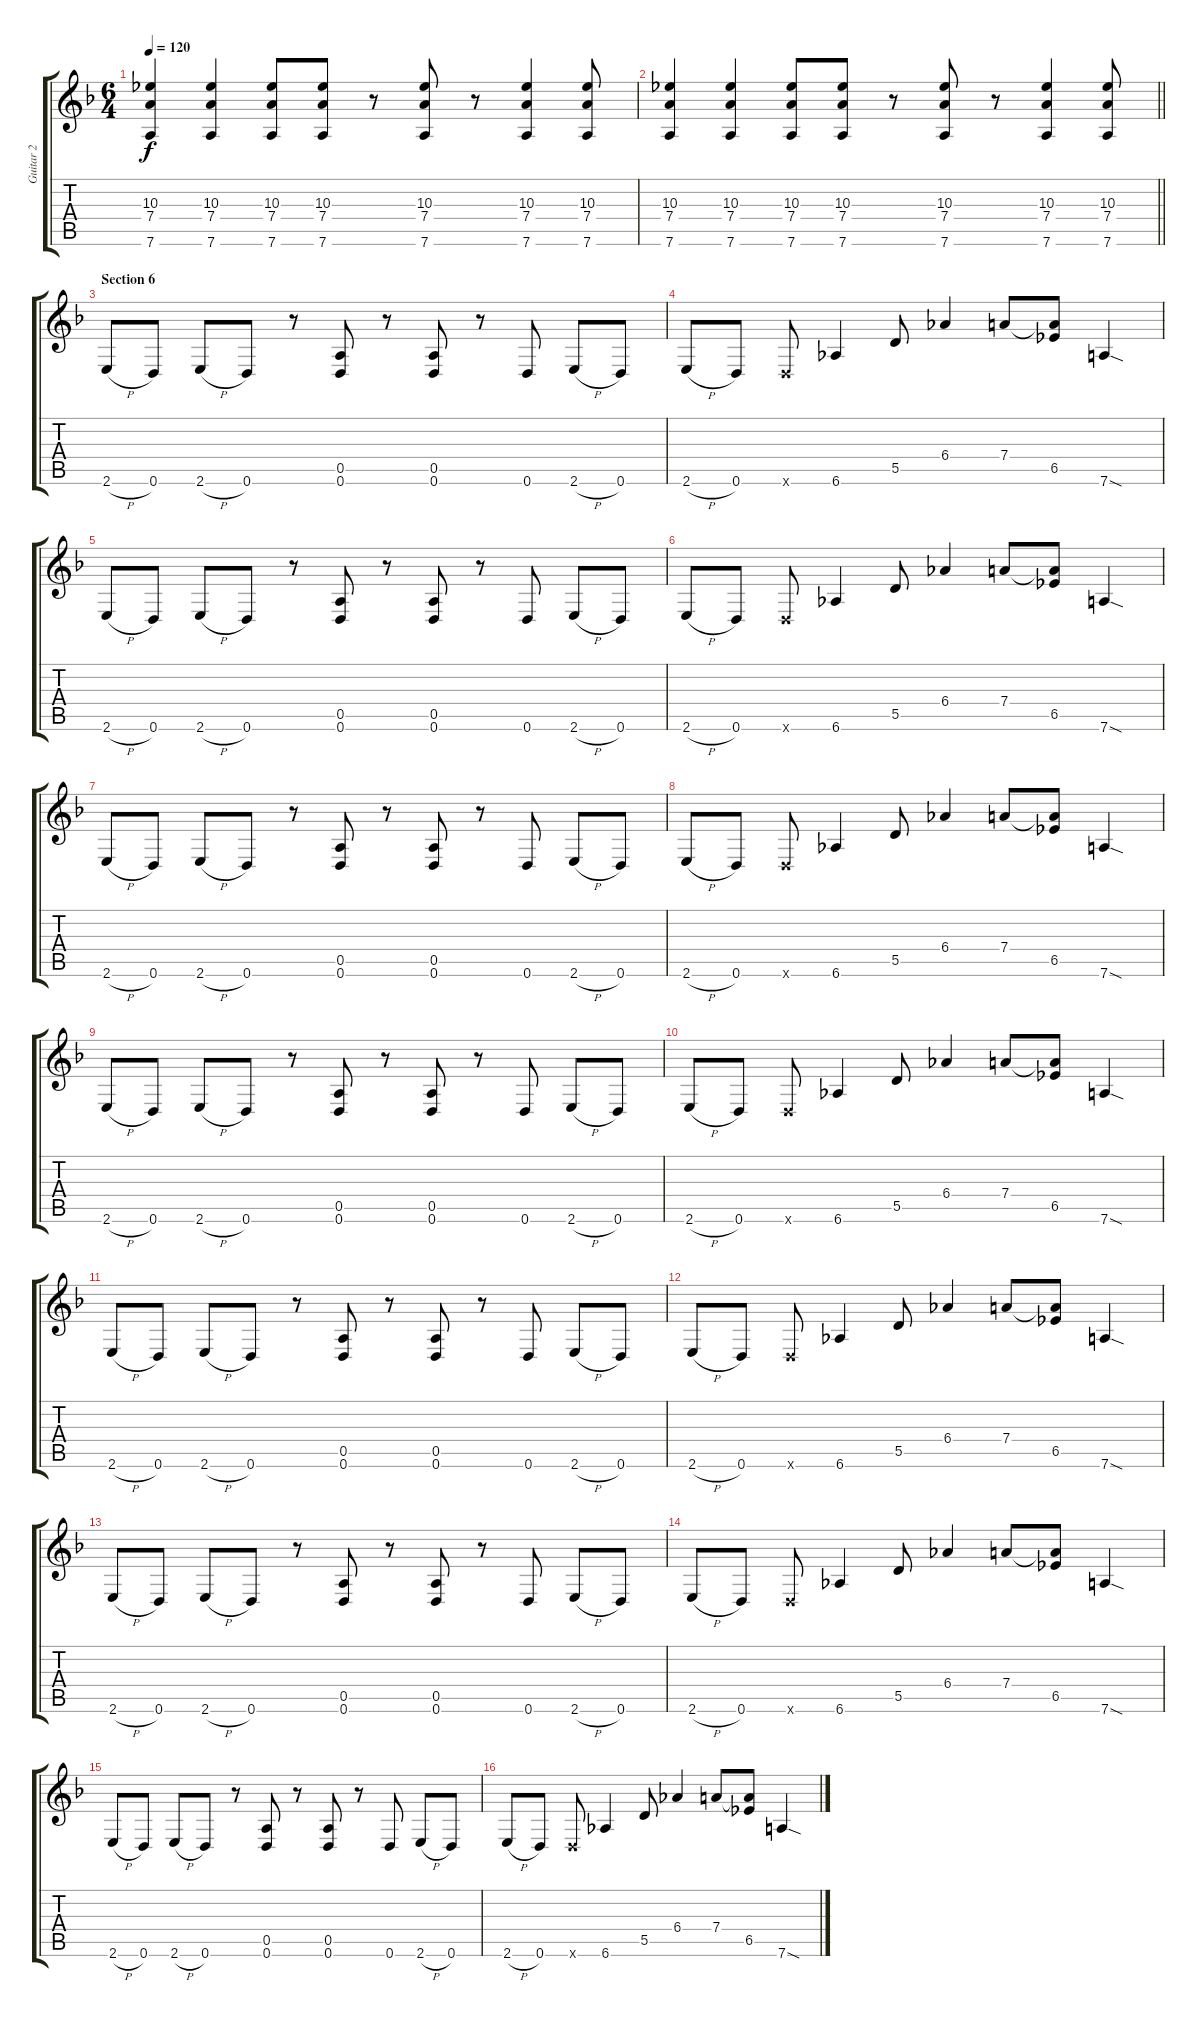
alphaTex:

\track ("Guitar 2" "Guitar 2") {instrument distortionguitar}
\staff {score tabs}
\tuning (D4 A3 F3 D3 A2 D2) {hide}
\ts (6 4)
\tempo 120
\clef g2
\ks f
(10.3 7.4 7.6).4{dy f} (10.3 7.4 7.6).4 (10.3 7.4 7.6).8 (10.3 7.4 7.6).8 r.8 (10.3 7.4 7.6).8 r.8 (10.3 7.4 7.6).4 (10.3 7.4 7.6).8 |
\barLineRight lightlight
(10.3 7.4 7.6).4 (10.3 7.4 7.6).4 (10.3 7.4 7.6).8 (10.3 7.4 7.6).8 r.8 (10.3 7.4 7.6).8 r.8 (10.3 7.4 7.6).4 (10.3 7.4 7.6).8 |
\section ("" "Section 6")
2.6{h}.8 0.6.8 2.6{h}.8 0.6.8 r.8 (0.5 0.6).8 r.8 (0.5 0.6).8 r.8 0.6.8 2.6{h}.8 0.6.8 |
2.6{h}.8 0.6.8 0.6{x}.8 6.6.4 5.5.8 6.4.4 7.4.8 (7.4{t} 6.5).8 7.6{sod}.4 |
2.6{h}.8 0.6.8 2.6{h}.8 0.6.8 r.8 (0.5 0.6).8 r.8 (0.5 0.6).8 r.8 0.6.8 2.6{h}.8 0.6.8 |
2.6{h}.8 0.6.8 0.6{x}.8 6.6.4 5.5.8 6.4.4 7.4.8 (7.4{t} 6.5).8 7.6{sod}.4 |
2.6{h}.8 0.6.8 2.6{h}.8 0.6.8 r.8 (0.5 0.6).8 r.8 (0.5 0.6).8 r.8 0.6.8 2.6{h}.8 0.6.8 |
2.6{h}.8 0.6.8 0.6{x}.8 6.6.4 5.5.8 6.4.4 7.4.8 (7.4{t} 6.5).8 7.6{sod}.4 |
2.6{h}.8 0.6.8 2.6{h}.8 0.6.8 r.8 (0.5 0.6).8 r.8 (0.5 0.6).8 r.8 0.6.8 2.6{h}.8 0.6.8 |
2.6{h}.8 0.6.8 0.6{x}.8 6.6.4 5.5.8 6.4.4 7.4.8 (7.4{t} 6.5).8 7.6{sod}.4 |
2.6{h}.8 0.6.8 2.6{h}.8 0.6.8 r.8 (0.5 0.6).8 r.8 (0.5 0.6).8 r.8 0.6.8 2.6{h}.8 0.6.8 |
2.6{h}.8 0.6.8 0.6{x}.8 6.6.4 5.5.8 6.4.4 7.4.8 (7.4{t} 6.5).8 7.6{sod}.4 |
2.6{h}.8 0.6.8 2.6{h}.8 0.6.8 r.8 (0.5 0.6).8 r.8 (0.5 0.6).8 r.8 0.6.8 2.6{h}.8 0.6.8 |
2.6{h}.8 0.6.8 0.6{x}.8 6.6.4 5.5.8 6.4.4 7.4.8 (7.4{t} 6.5).8 7.6{sod}.4 |
2.6{h}.8 0.6.8 2.6{h}.8 0.6.8 r.8 (0.5 0.6).8 r.8 (0.5 0.6).8 r.8 0.6.8 2.6{h}.8 0.6.8 |
2.6{h}.8 0.6.8 0.6{x}.8 6.6.4 5.5.8 6.4.4 7.4.8 (7.4{t} 6.5).8 7.6{sod}.4
